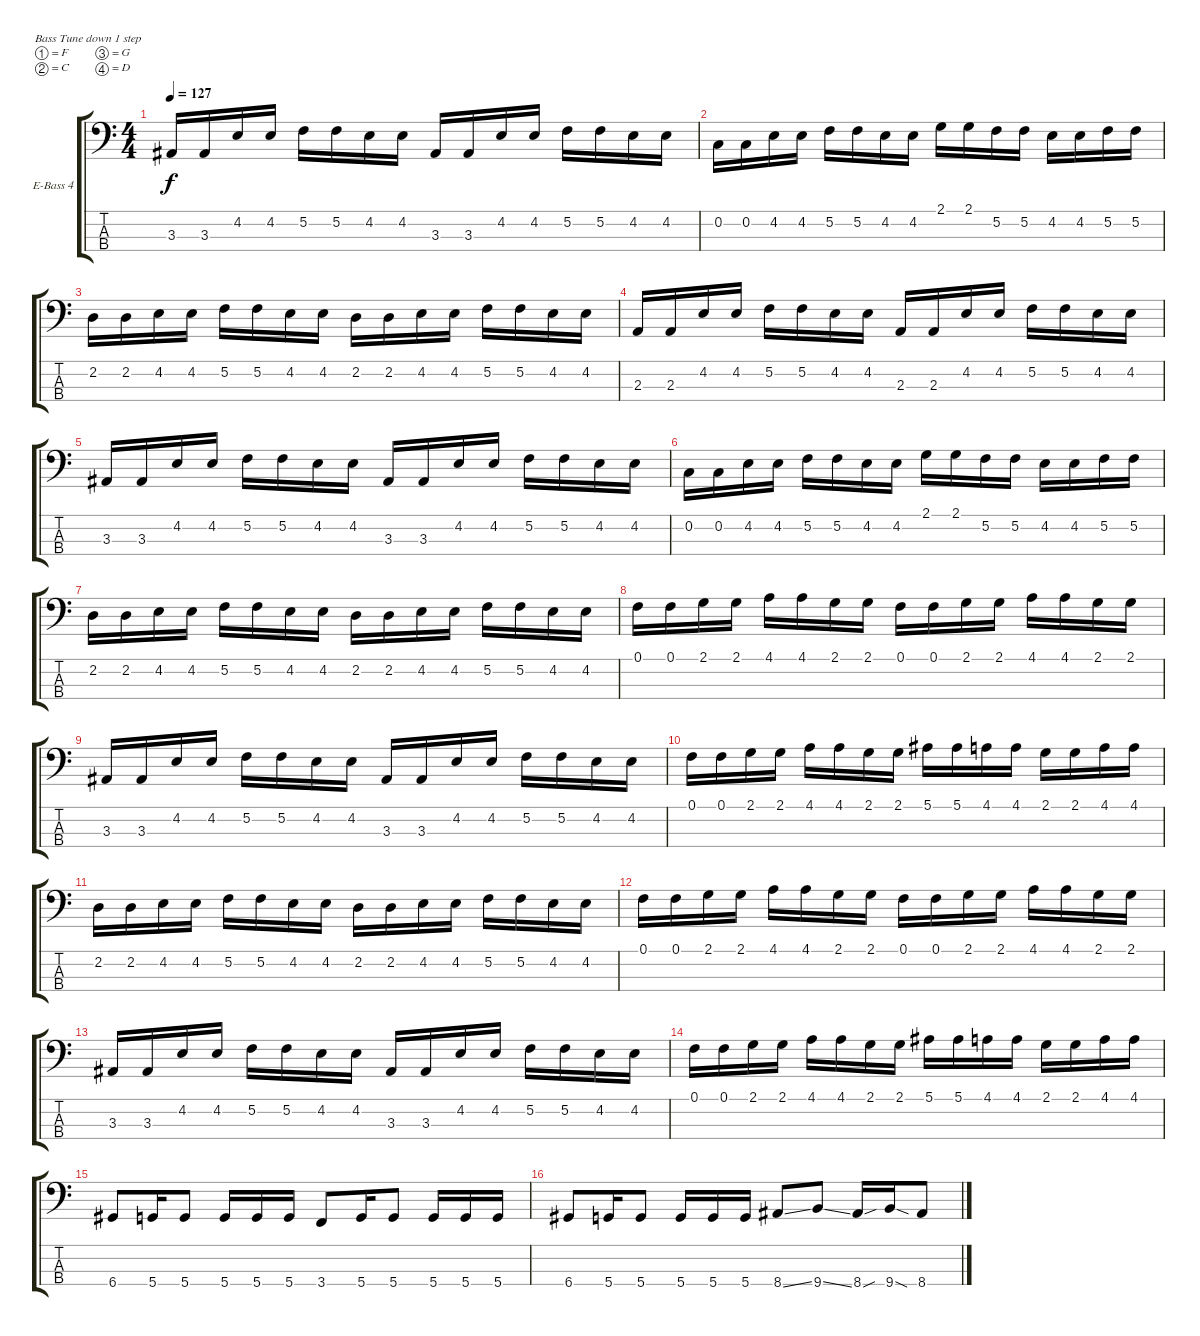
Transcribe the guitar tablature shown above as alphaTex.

\bracketExtendMode groupsimilarinstruments
\firstSystemTrackNameOrientation horizontal
\otherSystemsTrackNameOrientation horizontal
\track ("Bass (4 string)" "E-Bass 4") {instrument electricbassfinger}
\staff {score tabs}
\tuning (F2 C2 G1 D1)
\ts (4 4)
\tempo 127
\clef f4
\scale
0.333333
\ks c
3.3.16{dy f} 3.3.16 4.2.16 4.2.16 5.2.16 5.2.16 4.2.16 4.2.16 3.3.16 3.3.16 4.2.16 4.2.16 5.2.16 5.2.16 4.2.16 4.2.16 |
\scale
0.333333 0.2.16 0.2.16 4.2.16 4.2.16 5.2.16 5.2.16 4.2.16 4.2.16 2.1.16 2.1.16 5.2.16 5.2.16 4.2.16 4.2.16 5.2.16 5.2.16 |
\scale
0.333333 2.2.16 2.2.16 4.2.16 4.2.16 5.2.16 5.2.16 4.2.16 4.2.16 2.2.16 2.2.16 4.2.16 4.2.16 5.2.16 5.2.16 4.2.16 4.2.16 |
\scale
0.333333 2.3.16 2.3.16 4.2.16 4.2.16 5.2.16 5.2.16 4.2.16 4.2.16 2.3.16 2.3.16 4.2.16 4.2.16 5.2.16 5.2.16 4.2.16 4.2.16 |
\scale
0.333333 3.3.16 3.3.16 4.2.16 4.2.16 5.2.16 5.2.16 4.2.16 4.2.16 3.3.16 3.3.16 4.2.16 4.2.16 5.2.16 5.2.16 4.2.16 4.2.16 |
\scale
0.333333 0.2.16 0.2.16 4.2.16 4.2.16 5.2.16 5.2.16 4.2.16 4.2.16 2.1.16 2.1.16 5.2.16 5.2.16 4.2.16 4.2.16 5.2.16 5.2.16 |
\scale
0.333333 2.2.16 2.2.16 4.2.16 4.2.16 5.2.16 5.2.16 4.2.16 4.2.16 2.2.16 2.2.16 4.2.16 4.2.16 5.2.16 5.2.16 4.2.16 4.2.16 |
\scale
0.333333 0.1.16 0.1.16 2.1.16 2.1.16 4.1.16 4.1.16 2.1.16 2.1.16 0.1.16 0.1.16 2.1.16 2.1.16 4.1.16 4.1.16 2.1.16 2.1.16 |
\scale
0.333333 3.3.16 3.3.16 4.2.16 4.2.16 5.2.16 5.2.16 4.2.16 4.2.16 3.3.16 3.3.16 4.2.16 4.2.16 5.2.16 5.2.16 4.2.16 4.2.16 |
\scale
0.333333 0.1.16 0.1.16 2.1.16 2.1.16 4.1.16 4.1.16 2.1.16 2.1.16 5.1.16 5.1.16 4.1.16 4.1.16 2.1.16 2.1.16 4.1.16 4.1.16 |
\scale
0.333333 2.2.16 2.2.16 4.2.16 4.2.16 5.2.16 5.2.16 4.2.16 4.2.16 2.2.16 2.2.16 4.2.16 4.2.16 5.2.16 5.2.16 4.2.16 4.2.16 |
\scale
0.333333 0.1.16 0.1.16 2.1.16 2.1.16 4.1.16 4.1.16 2.1.16 2.1.16 0.1.16 0.1.16 2.1.16 2.1.16 4.1.16 4.1.16 2.1.16 2.1.16 |
\scale
0.333333 3.3.16 3.3.16 4.2.16 4.2.16 5.2.16 5.2.16 4.2.16 4.2.16 3.3.16 3.3.16 4.2.16 4.2.16 5.2.16 5.2.16 4.2.16 4.2.16 |
\scale
0.333333 0.1.16 0.1.16 2.1.16 2.1.16 4.1.16 4.1.16 2.1.16 2.1.16 5.1.16 5.1.16 4.1.16 4.1.16 2.1.16 2.1.16 4.1.16 4.1.16 |
\scale
0.333333 6.4.8 5.4.16 5.4.8 5.4.16 5.4.16 5.4.16 3.4.8 5.4.16 5.4.8 5.4.16 5.4.16 5.4.16 |
\scale
0.333333 6.4.8 5.4.16 5.4.8 5.4.16 5.4.16 5.4.16 8.4{ss}.8 9.4{ss}.8 8.4{sou}.16 9.4{sod}.16 8.4.8
